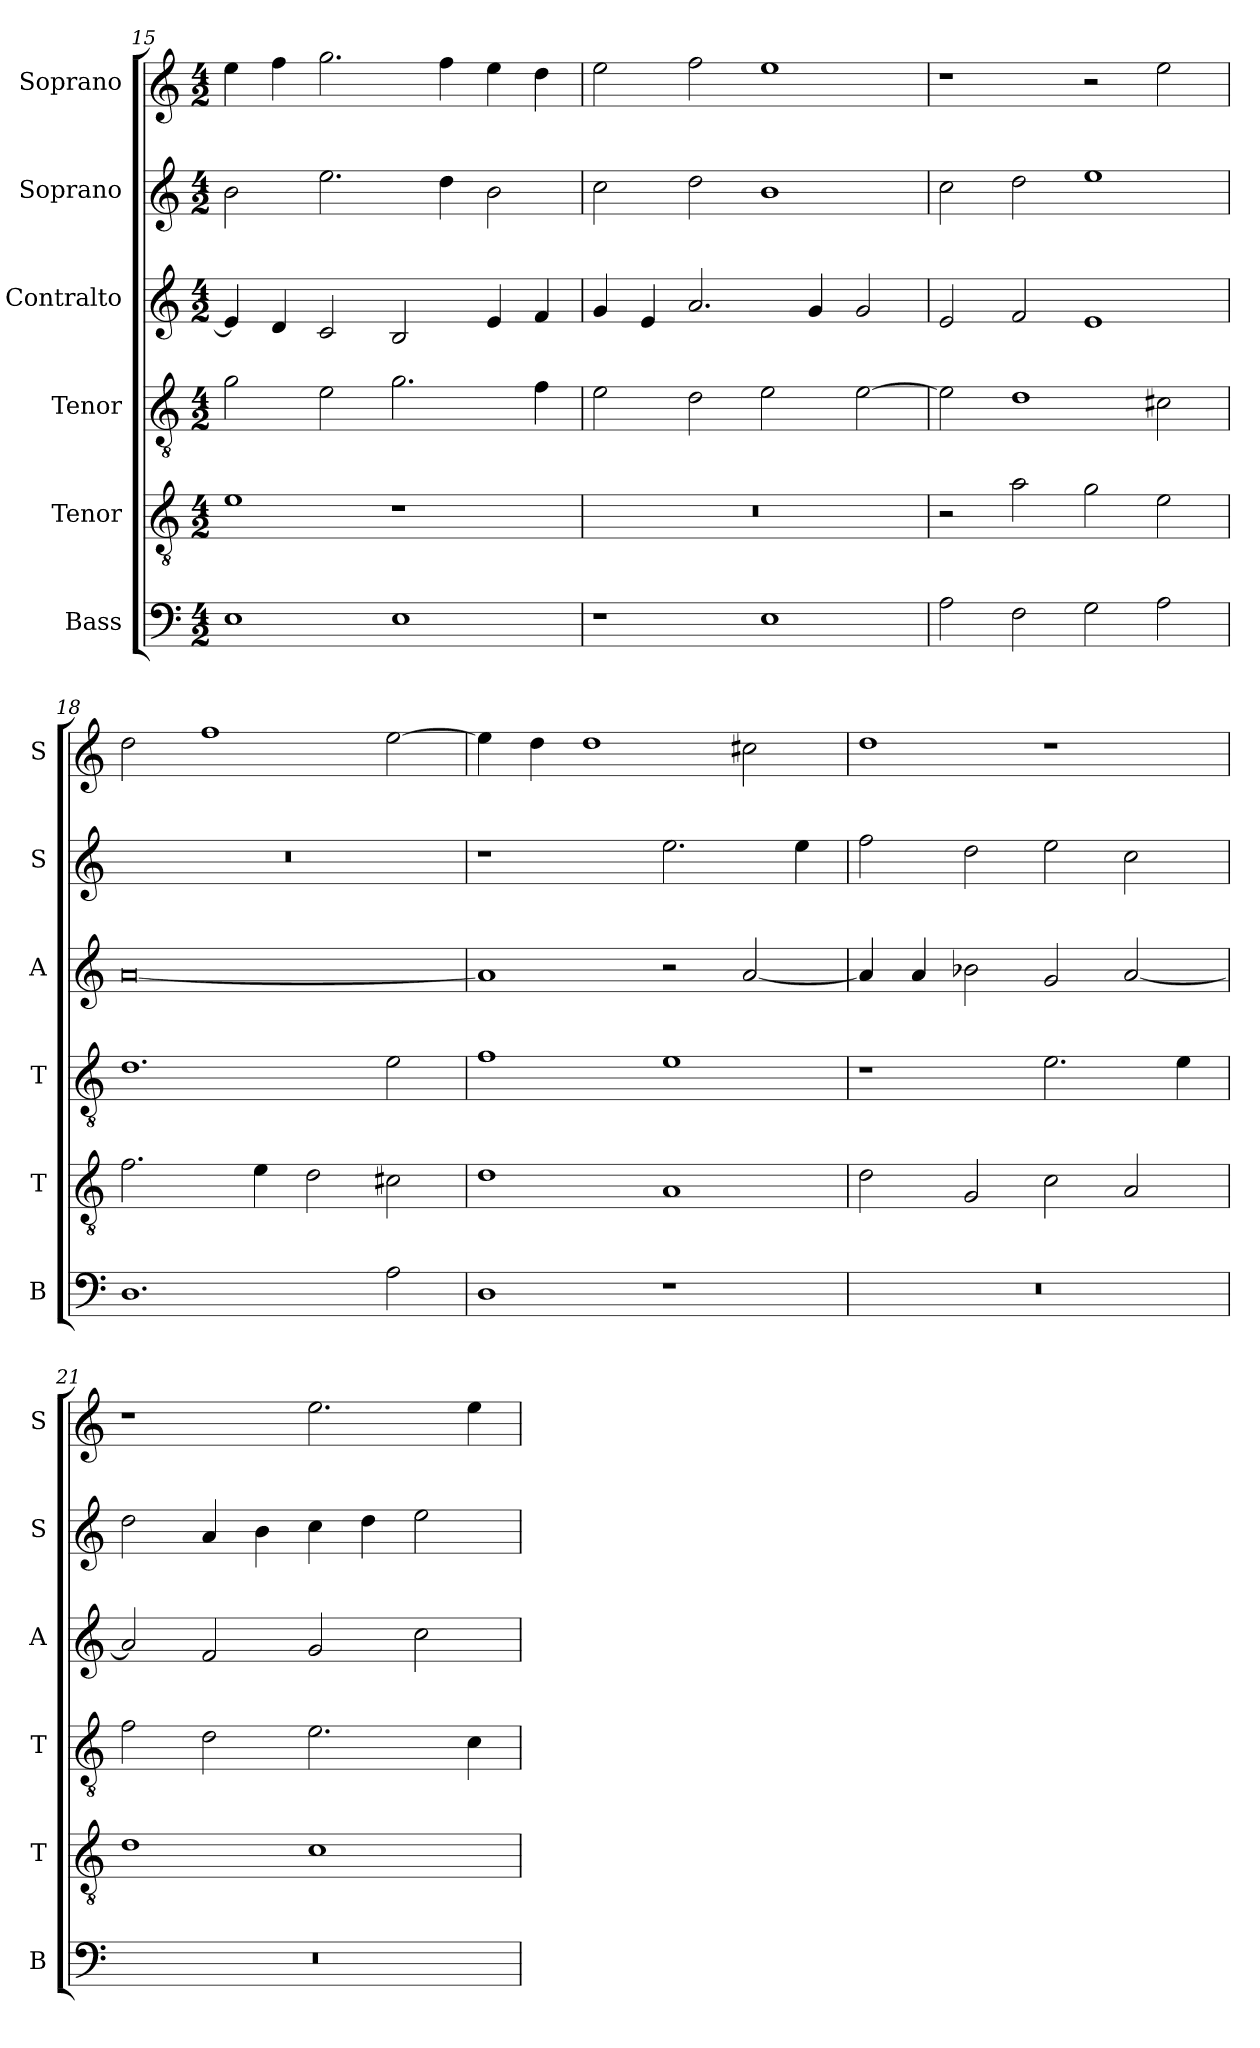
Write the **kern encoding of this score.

**kern	**kern	**kern	**kern	**kern	**kern
*part6	*part5	*part4	*part3	*part2	*part1
*staff6	*staff5	*staff4	*staff3	*staff2	*staff1
*I"Bass	*I"Tenor	*I"Tenor	*I"Contralto	*I"Soprano	*I"Soprano
*I'B	*I'T	*I'T	*I'A	*I'S	*I'S
*clefF4	*clefGv2	*clefGv2	*clefG2	*clefG2	*clefG2
*k[]	*k[]	*k[]	*k[]	*k[]	*k[]
*A:aeo	*A:aeo	*A:aeo	*A:aeo	*A:aeo	*A:aeo
*M4/2	*M4/2	*M4/2	*M4/2	*M4/2	*M4/2
=15	=15	=15	=15	=15	=15
1E	1e	2g	4e]	2b	4ee
.	.	.	4d	.	4ff
.	.	2e	2c	2.ee	2.gg
1E	1r	2.g	2B	.	.
.	.	.	.	4dd	4ff
.	.	.	4e	2b	4ee
.	.	4f	4f	.	4dd
=16	=16	=16	=16	=16	=16
1r	0r	2e	4g	2cc	2ee
.	.	.	4e	.	.
.	.	2d	2.a	2dd	2ff
1E	.	2e	.	1b	1ee
.	.	.	4g	.	.
.	.	[2e	2g	.	.
=17	=17	=17	=17	=17	=17
2A	2r	2e]	2e	2cc	1r
2F	2a	1d	2f	2dd	.
2G	2g	.	1e	1ee	2r
2A	2e	2c#X	.	.	2ee
=18	=18	=18	=18	=18	=18
1.D	2.f	1.d	[0a	0r	2dd
.	.	.	.	.	1ff
.	4e	.	.	.	.
.	2d	.	.	.	.
2A	2c#X	2e	.	.	[2ee
=19	=19	=19	=19	=19	=19
1D	1d	1f	1a]	1r	4ee]
.	.	.	.	.	4dd
.	.	.	.	.	1dd
1r	1A	1e	2r	2.ee	.
.	.	.	[2a	.	2cc#X
.	.	.	.	4ee	.
=20	=20	=20	=20	=20	=20
0r	2d	1r	4a]	2ff	1dd
.	.	.	4a	.	.
.	2G	.	2b-X	2dd	.
.	2c	2.e	2g	2ee	1r
.	2A	.	[2a	2cc	.
.	.	4e	.	.	.
=21	=21	=21	=21	=21	=21
0r	1d	2f	2a]	2dd	1r
.	.	2d	2f	4a	.
.	.	.	.	4b	.
.	1c	2.e	2g	4cc	2.ee
.	.	.	.	4dd	.
.	.	.	2cc	2ee	.
.	.	4c	.	.	4ee
=	=	=	=	=	=
*-	*-	*-	*-	*-	*-
